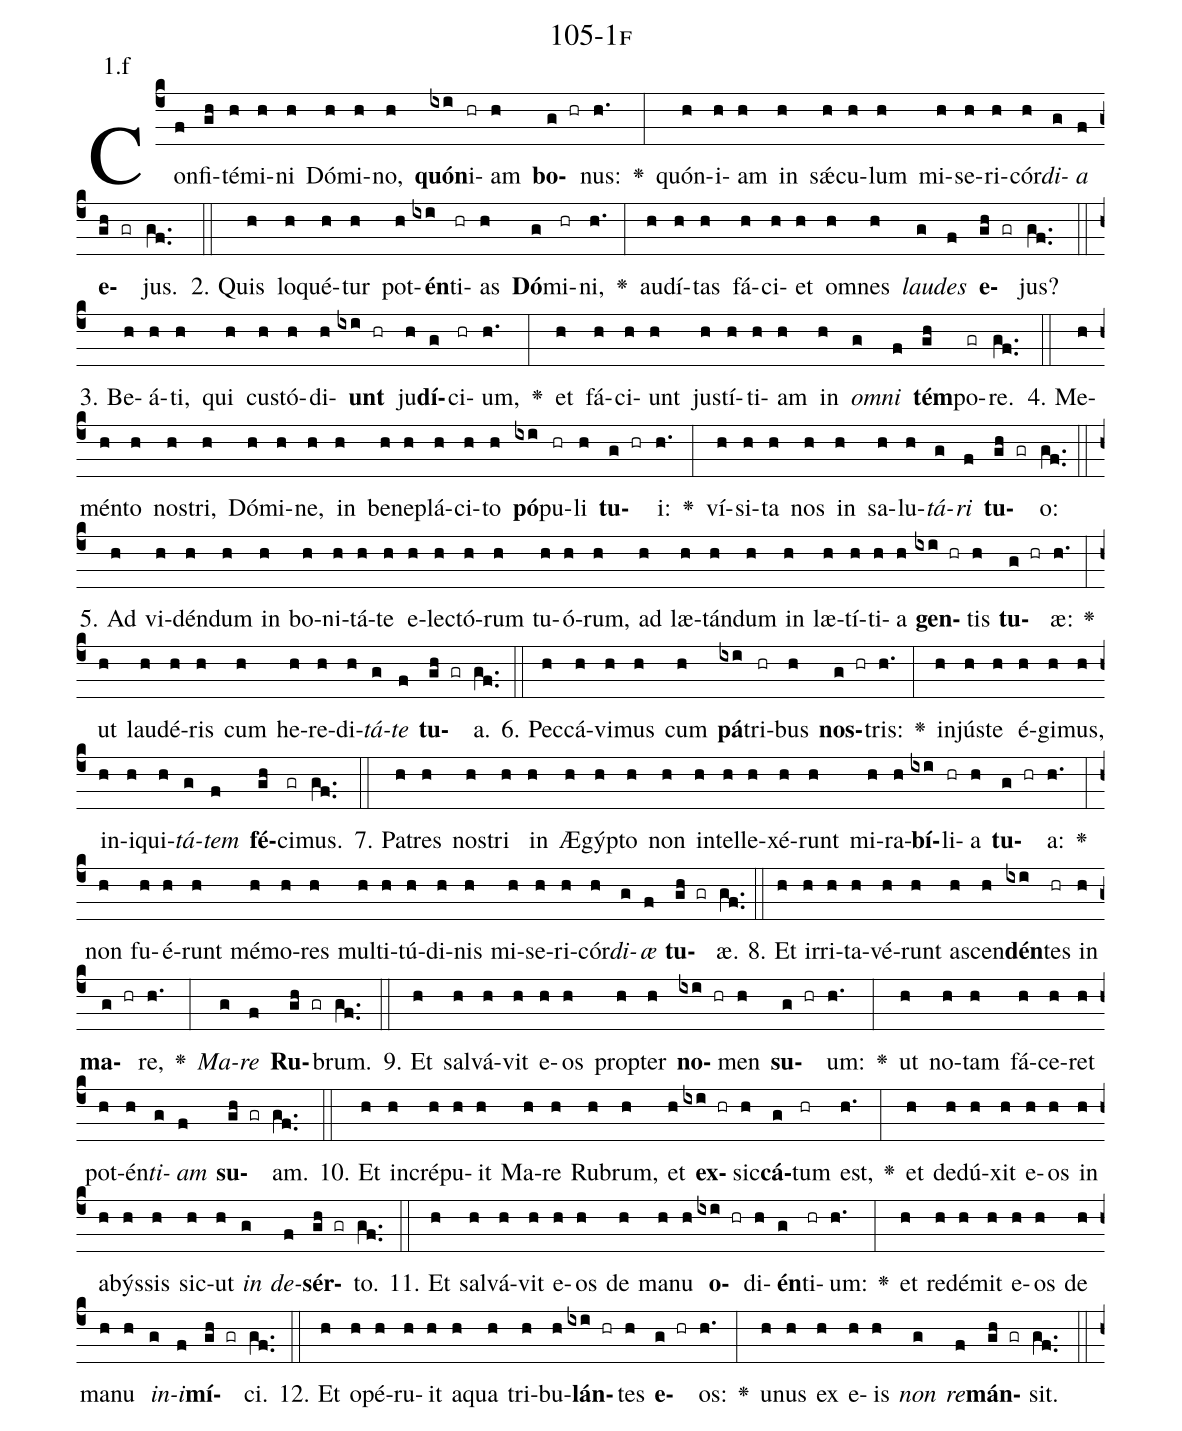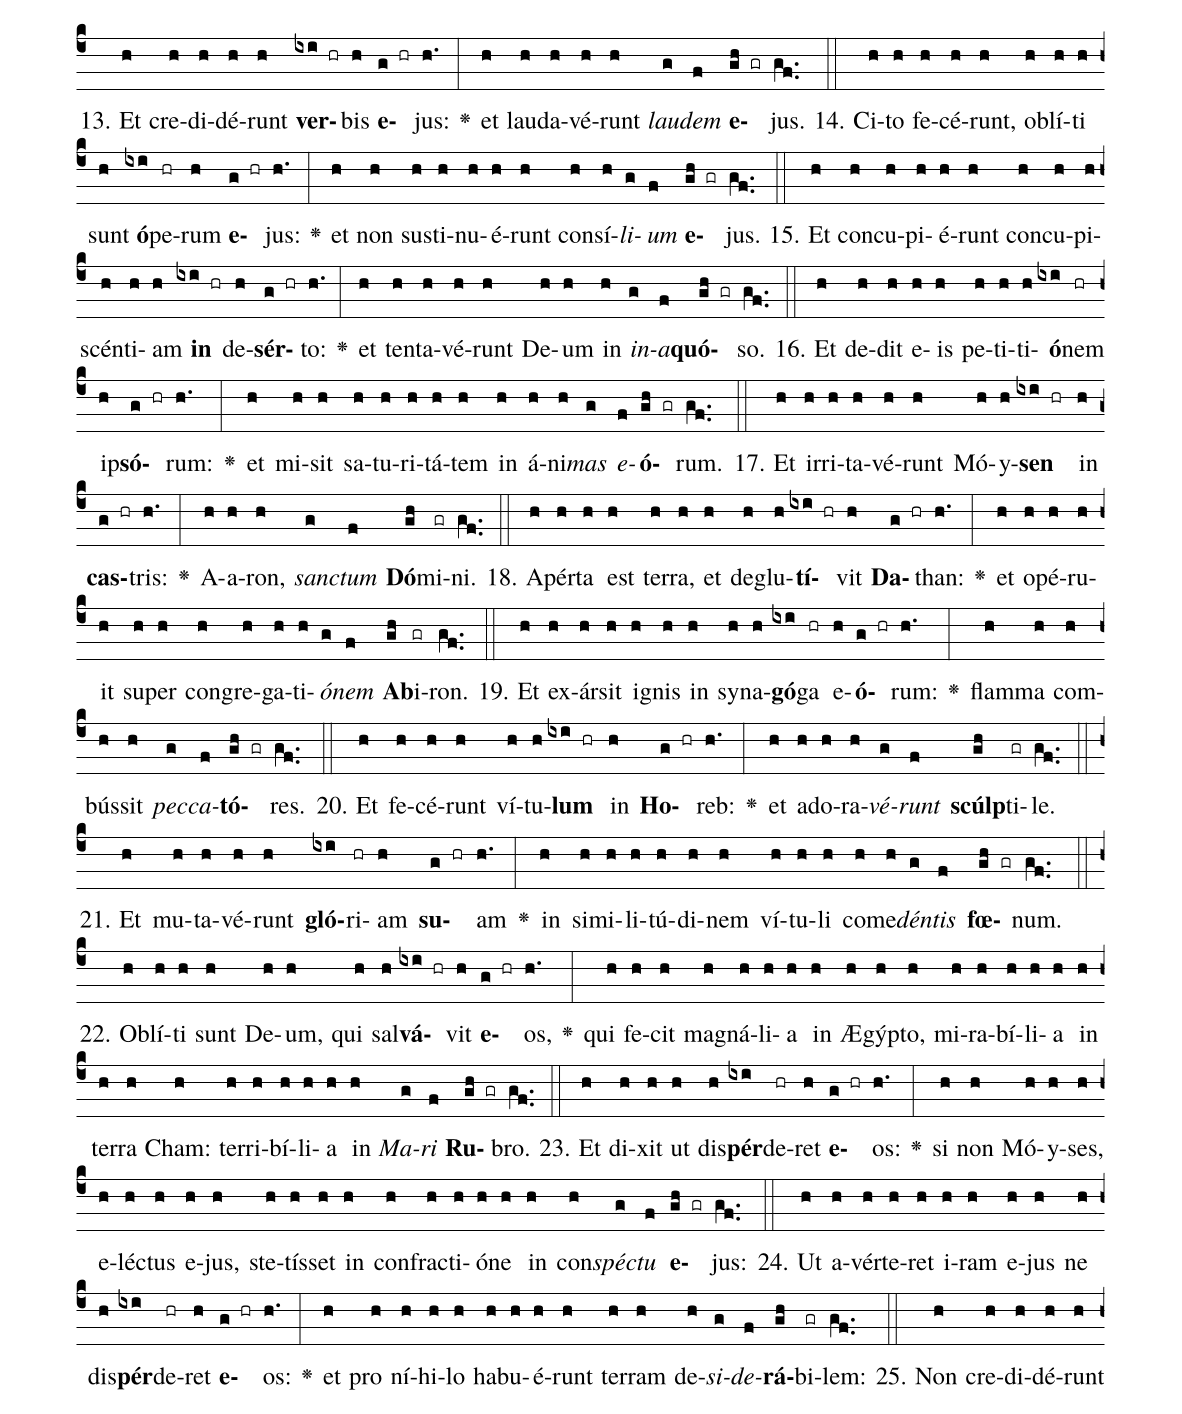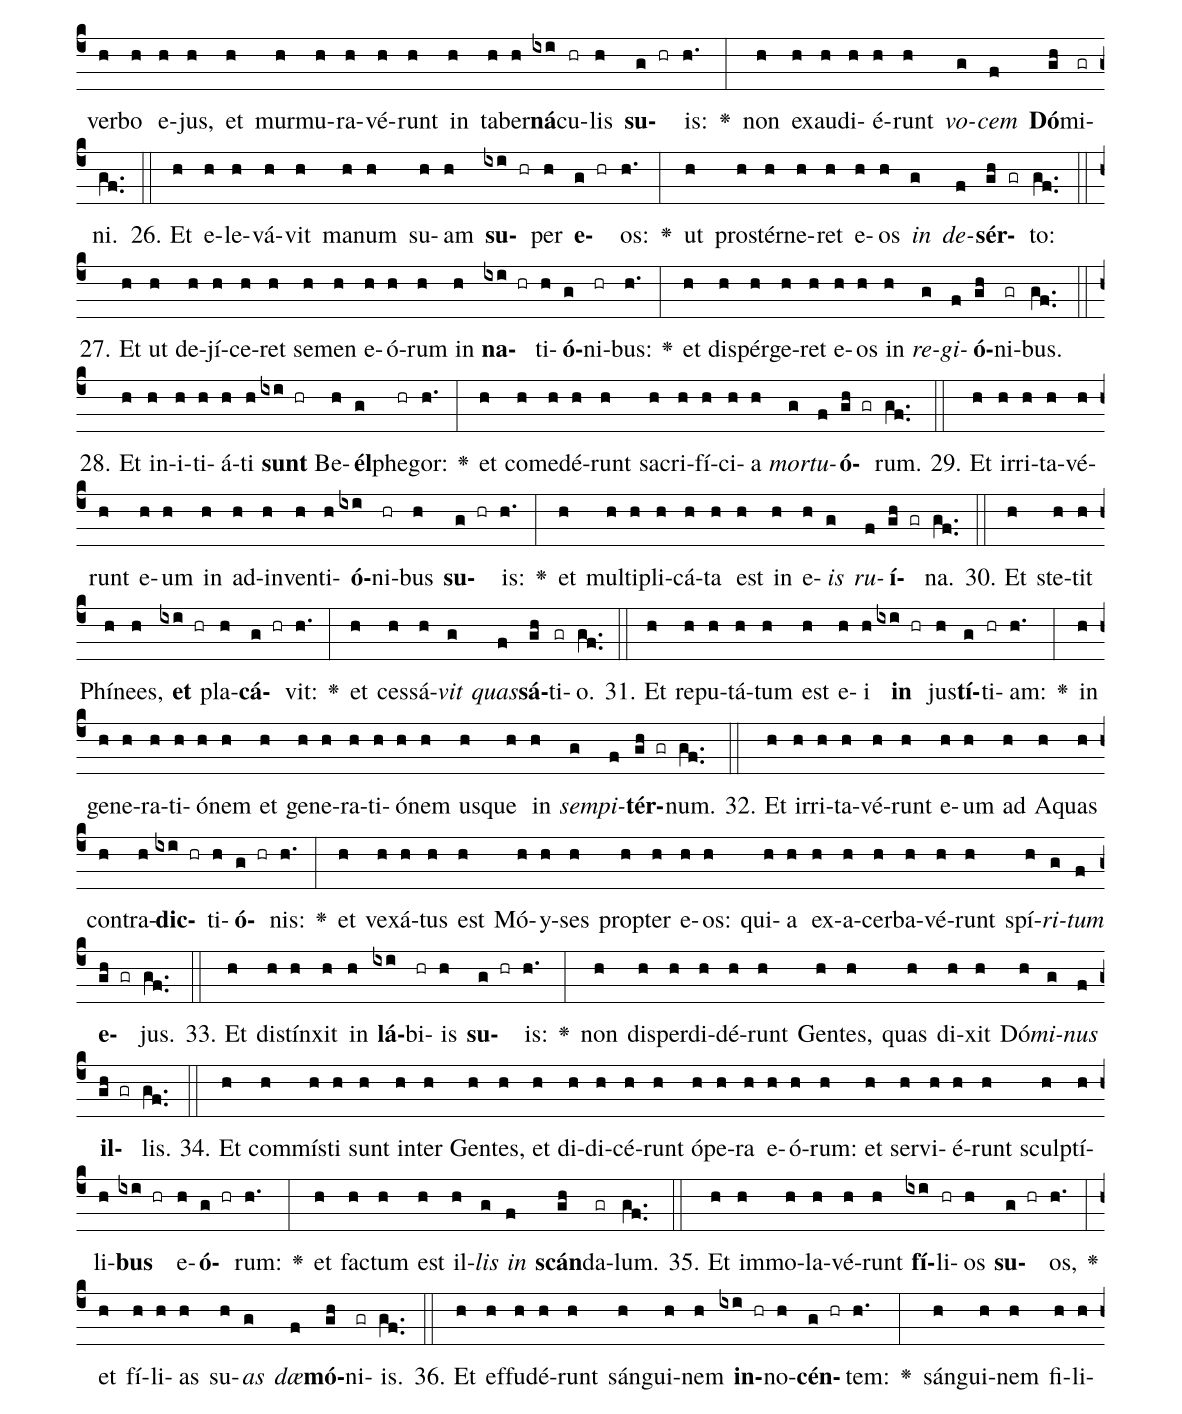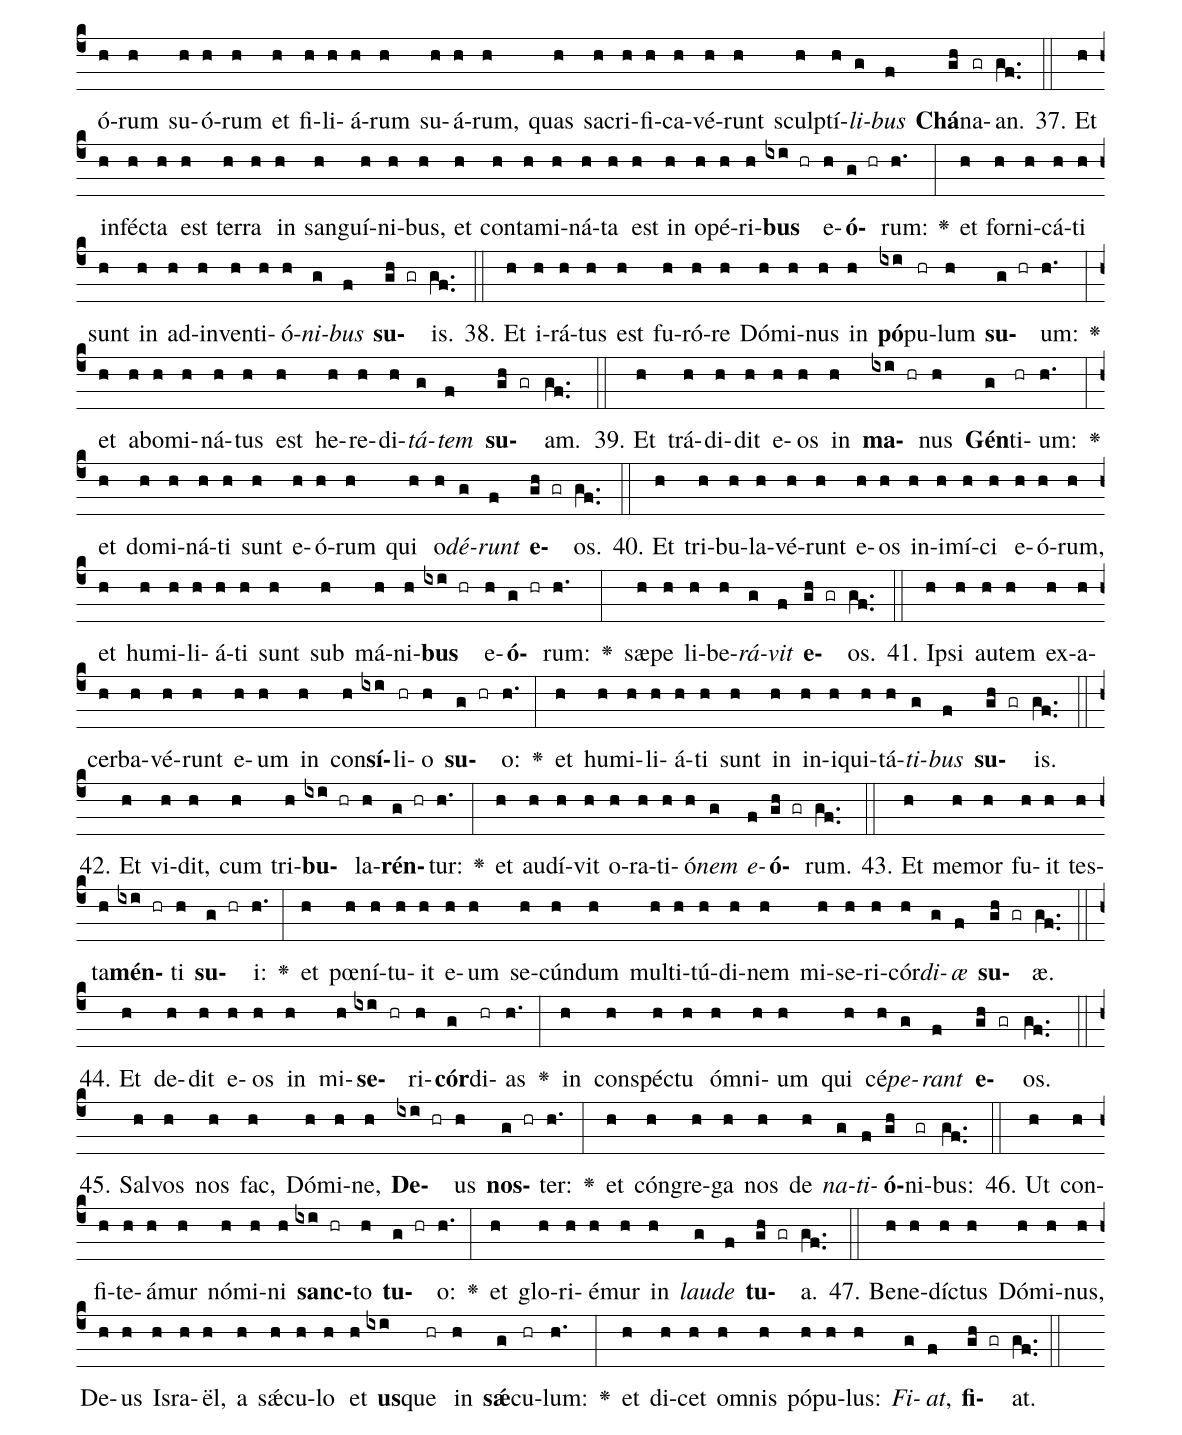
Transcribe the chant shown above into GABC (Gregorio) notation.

name: 105-1f;
annotation: 1.f;
%%
(c4)Con(f)fi(gh)té(h)mi(h)ni(h) Dó(h)mi(h)no,(h) <b>quón</b>(ixi)i(hr)am(h) <b>bo</b>(g hr)nus:(h.) <v>\greheightstar</v>(:) quón(h)i(h)am(h) in(h) sǽ(h)cu(h)lum(h) mi(h)se(h)ri(h)cór(h)<i>di</i>(g)<i>a</i>(f) <b>e</b>(gh gr)jus.(gf..) (::)
2. Quis(h) lo(h)qué(h)tur(h) pot(h)<b>én</b>(ixi)ti(hr)as(h) <b>Dó</b>(g)mi(hr)ni,(h.) <v>\greheightstar</v>(:) au(h)dí(h)tas(h) fá(h)ci(h)et(h) om(h)nes(h) <i>lau</i>(g)<i>des</i>(f) <b>e</b>(gh gr)jus?(gf..) (::)
3. Be(h)á(h)ti,(h) qui(h) cus(h)tó(h)di(h)<b>unt</b>(ixi hr) ju(h)<b>dí</b>(g)ci(hr)um,(h.) <v>\greheightstar</v>(:) et(h) fá(h)ci(h)unt(h) jus(h)tí(h)ti(h)am(h) in(h) <i>om</i>(g)<i>ni</i>(f) <b>tém</b>(gh)po(gr)re.(gf..) (::)
4. Me(h)mén(h)to(h) nos(h)tri,(h) Dó(h)mi(h)ne,(h) in(h) be(h)ne(h)plá(h)ci(h)to(h) <b>pó</b>(ixi)pu(hr)li(h) <b>tu</b>(g hr)i:(h.) <v>\greheightstar</v>(:) ví(h)si(h)ta(h) nos(h) in(h) sa(h)lu(h)<i>tá</i>(g)<i>ri</i>(f) <b>tu</b>(gh gr)o:(gf..) (::)
5. Ad(h) vi(h)dén(h)dum(h) in(h) bo(h)ni(h)tá(h)te(h) e(h)lec(h)tó(h)rum(h) tu(h)ó(h)rum,(h) ad(h) læ(h)tán(h)dum(h) in(h) læ(h)tí(h)ti(h)a(h) <b>gen</b>(ixi hr)tis(h) <b>tu</b>(g hr)æ:(h.) <v>\greheightstar</v>(:) ut(h) lau(h)dé(h)ris(h) cum(h) he(h)re(h)di(h)<i>tá</i>(g)<i>te</i>(f) <b>tu</b>(gh gr)a.(gf..) (::)
6. Pec(h)cá(h)vi(h)mus(h) cum(h) <b>pá</b>(ixi)tri(hr)bus(h) <b>nos</b>(g hr)tris:(h.) <v>\greheightstar</v>(:) in(h)jús(h)te(h) é(h)gi(h)mus,(h) in(h)i(h)qui(h)<i>tá</i>(g)<i>tem</i>(f) <b>fé</b>(gh)ci(gr)mus.(gf..) (::)
7. Pa(h)tres(h) nos(h)tri(h) in(h) Æ(h)gýp(h)to(h) non(h) in(h)tel(h)le(h)xé(h)runt(h) mi(h)ra(h)<b>bí</b>(ixi)li(hr)a(h) <b>tu</b>(g hr)a:(h.) <v>\greheightstar</v>(:) non(h) fu(h)é(h)runt(h) mé(h)mo(h)res(h) mul(h)ti(h)tú(h)di(h)nis(h) mi(h)se(h)ri(h)cór(h)<i>di</i>(g)<i>æ</i>(f) <b>tu</b>(gh gr)æ.(gf..) (::)
8. Et(h) ir(h)ri(h)ta(h)vé(h)runt(h) a(h)scen(h)<b>dén</b>(ixi)tes(hr) in(h) <b>ma</b>(g hr)re,(h.) <v>\greheightstar</v>(:) <i>Ma</i>(g)<i>re</i>(f) <b>Ru</b>(gh gr)brum.(gf..) (::)
9. Et(h) sal(h)vá(h)vit(h) e(h)os(h) prop(h)ter(h) <b>no</b>(ixi hr)men(h) <b>su</b>(g hr)um:(h.) <v>\greheightstar</v>(:) ut(h) no(h)tam(h) fá(h)ce(h)ret(h) pot(h)én(h)<i>ti</i>(g)<i>am</i>(f) <b>su</b>(gh gr)am.(gf..) (::)
10. Et(h) in(h)cré(h)pu(h)it(h) Ma(h)re(h) Ru(h)brum,(h) et(h) <b>ex</b>(ixi hr)sic(h)<b>cá</b>(g)tum(hr) est,(h.) <v>\greheightstar</v>(:) et(h) de(h)dú(h)xit(h) e(h)os(h) in(h) a(h)býs(h)sis(h) sic(h)ut(h) <i>in</i>(g) <i>de</i>(f)<b>sér</b>(gh gr)to.(gf..) (::)
11. Et(h) sal(h)vá(h)vit(h) e(h)os(h) de(h) ma(h)nu(h) <b>o</b>(ixi hr)di(h)<b>én</b>(g)ti(hr)um:(h.) <v>\greheightstar</v>(:) et(h) red(h)é(h)mit(h) e(h)os(h) de(h) ma(h)nu(h) <i>in</i>(g)<i>i</i>(f)<b>mí</b>(gh gr)ci.(gf..) (::)
12. Et(h) o(h)pé(h)ru(h)it(h) a(h)qua(h) tri(h)bu(h)<b>lán</b>(ixi hr)tes(h) <b>e</b>(g hr)os:(h.) <v>\greheightstar</v>(:) u(h)nus(h) ex(h) e(h)is(h) <i>non</i>(g) <i>re</i>(f)<b>mán</b>(gh gr)sit.(gf..) (::)
13. Et(h) cre(h)di(h)dé(h)runt(h) <b>ver</b>(ixi hr)bis(h) <b>e</b>(g hr)jus:(h.) <v>\greheightstar</v>(:) et(h) lau(h)da(h)vé(h)runt(h) <i>lau</i>(g)<i>dem</i>(f) <b>e</b>(gh gr)jus.(gf..) (::)
14. Ci(h)to(h) fe(h)cé(h)runt,(h) ob(h)lí(h)ti(h) sunt(h) <b>ó</b>(ixi)pe(hr)rum(h) <b>e</b>(g hr)jus:(h.) <v>\greheightstar</v>(:) et(h) non(h) sus(h)ti(h)nu(h)é(h)runt(h) con(h)sí(h)<i>li</i>(g)<i>um</i>(f) <b>e</b>(gh gr)jus.(gf..) (::)
15. Et(h) con(h)cu(h)pi(h)é(h)runt(h) con(h)cu(h)pi(h)scén(h)ti(h)am(h) <b>in</b>(ixi hr) de(h)<b>sér</b>(g hr)to:(h.) <v>\greheightstar</v>(:) et(h) ten(h)ta(h)vé(h)runt(h) De(h)um(h) in(h) <i>in</i>(g)<i>a</i>(f)<b>quó</b>(gh gr)so.(gf..) (::)
16. Et(h) de(h)dit(h) e(h)is(h) pe(h)ti(h)ti(h)<b>ó</b>(ixi)nem(hr) ip(h)<b>só</b>(g hr)rum:(h.) <v>\greheightstar</v>(:) et(h) mi(h)sit(h) sa(h)tu(h)ri(h)tá(h)tem(h) in(h) á(h)ni(h)<i>mas</i>(g) <i>e</i>(f)<b>ó</b>(gh gr)rum.(gf..) (::)
17. Et(h) ir(h)ri(h)ta(h)vé(h)runt(h) Mó(h)y(h)<b>sen</b>(ixi hr) in(h) <b>cas</b>(g hr)tris:(h.) <v>\greheightstar</v>(:) A(h)a(h)ron,(h) <i>sanc</i>(g)<i>tum</i>(f) <b>Dó</b>(gh)mi(gr)ni.(gf..) (::)
18. A(h)pér(h)ta(h) est(h) ter(h)ra,(h) et(h) de(h)glu(h)<b>tí</b>(ixi hr)vit(h) <b>Da</b>(g hr)than:(h.) <v>\greheightstar</v>(:) et(h) o(h)pé(h)ru(h)it(h) su(h)per(h) con(h)gre(h)ga(h)ti(h)<i>ó</i>(g)<i>nem</i>(f) <b>Ab</b>(gh)i(gr)ron.(gf..) (::)
19. Et(h) ex(h)ár(h)sit(h) i(h)gnis(h) in(h) sy(h)na(h)<b>gó</b>(ixi)ga(hr) e(h)<b>ó</b>(g hr)rum:(h.) <v>\greheightstar</v>(:) flam(h)ma(h) com(h)bús(h)sit(h) <i>pec</i>(g)<i>ca</i>(f)<b>tó</b>(gh gr)res.(gf..) (::)
20. Et(h) fe(h)cé(h)runt(h) ví(h)tu(h)<b>lum</b>(ixi hr) in(h) <b>Ho</b>(g hr)reb:(h.) <v>\greheightstar</v>(:) et(h) ad(h)o(h)ra(h)<i>vé</i>(g)<i>runt</i>(f) <b>scúlp</b>(gh)ti(gr)le.(gf..) (::)
21. Et(h) mu(h)ta(h)vé(h)runt(h) <b>gló</b>(ixi)ri(hr)am(h) <b>su</b>(g hr)am(h.) <v>\greheightstar</v>(:) in(h) si(h)mi(h)li(h)tú(h)di(h)nem(h) ví(h)tu(h)li(h) com(h)e(h)<i>dén</i>(g)<i>tis</i>(f) <b>fœ</b>(gh gr)num.(gf..) (::)
22. Ob(h)lí(h)ti(h) sunt(h) De(h)um,(h) qui(h) sal(h)<b>vá</b>(ixi hr)vit(h) <b>e</b>(g hr)os,(h.) <v>\greheightstar</v>(:) qui(h) fe(h)cit(h) ma(h)gná(h)li(h)a(h) in(h) Æ(h)gýp(h)to,(h) mi(h)ra(h)bí(h)li(h)a(h) in(h) ter(h)ra(h) Cham:(h) ter(h)ri(h)bí(h)li(h)a(h) in(h) <i>Ma</i>(g)<i>ri</i>(f) <b>Ru</b>(gh gr)bro.(gf..) (::)
23. Et(h) di(h)xit(h) ut(h) dis(h)<b>pér</b>(ixi)de(hr)ret(h) <b>e</b>(g hr)os:(h.) <v>\greheightstar</v>(:) si(h) non(h) Mó(h)y(h)ses,(h) e(h)léc(h)tus(h) e(h)jus,(h) ste(h)tís(h)set(h) in(h) con(h)frac(h)ti(h)ó(h)ne(h) in(h) con(h)<i>spéc</i>(g)<i>tu</i>(f) <b>e</b>(gh gr)jus:(gf..) (::)
24. Ut(h) a(h)vér(h)te(h)ret(h) i(h)ram(h) e(h)jus(h) ne(h) dis(h)<b>pér</b>(ixi)de(hr)ret(h) <b>e</b>(g hr)os:(h.) <v>\greheightstar</v>(:) et(h) pro(h) ní(h)hi(h)lo(h) ha(h)bu(h)é(h)runt(h) ter(h)ram(h) de(h)<i>si</i>(g)<i>de</i>(f)<b>rá</b>(gh)bi(gr)lem:(gf..) (::)
25. Non(h) cre(h)di(h)dé(h)runt(h) ver(h)bo(h) e(h)jus,(h) et(h) mur(h)mu(h)ra(h)vé(h)runt(h) in(h) ta(h)ber(h)<b>ná</b>(ixi)cu(hr)lis(h) <b>su</b>(g hr)is:(h.) <v>\greheightstar</v>(:) non(h) ex(h)au(h)di(h)é(h)runt(h) <i>vo</i>(g)<i>cem</i>(f) <b>Dó</b>(gh)mi(gr)ni.(gf..) (::)
26. Et(h) e(h)le(h)vá(h)vit(h) ma(h)num(h) su(h)am(h) <b>su</b>(ixi hr)per(h) <b>e</b>(g hr)os:(h.) <v>\greheightstar</v>(:) ut(h) pro(h)stér(h)ne(h)ret(h) e(h)os(h) <i>in</i>(g) <i>de</i>(f)<b>sér</b>(gh gr)to:(gf..) (::)
27. Et(h) ut(h) de(h)jí(h)ce(h)ret(h) se(h)men(h) e(h)ó(h)rum(h) in(h) <b>na</b>(ixi hr)ti(h)<b>ó</b>(g)ni(hr)bus:(h.) <v>\greheightstar</v>(:) et(h) di(h)spér(h)ge(h)ret(h) e(h)os(h) in(h) <i>re</i>(g)<i>gi</i>(f)<b>ó</b>(gh)ni(gr)bus.(gf..) (::)
28. Et(h) in(h)i(h)ti(h)á(h)ti(h) <b>sunt</b>(ixi hr) Be(h)<b>él</b>(g)phe(hr)gor:(h.) <v>\greheightstar</v>(:) et(h) com(h)e(h)dé(h)runt(h) sa(h)cri(h)fí(h)ci(h)a(h) <i>mor</i>(g)<i>tu</i>(f)<b>ó</b>(gh gr)rum.(gf..) (::)
29. Et(h) ir(h)ri(h)ta(h)vé(h)runt(h) e(h)um(h) in(h) ad(h)in(h)ven(h)ti(h)<b>ó</b>(ixi)ni(hr)bus(h) <b>su</b>(g hr)is:(h.) <v>\greheightstar</v>(:) et(h) mul(h)ti(h)pli(h)cá(h)ta(h) est(h) in(h) e(h)<i>is</i>(g) <i>ru</i>(f)<b>í</b>(gh gr)na.(gf..) (::)
30. Et(h) ste(h)tit(h) Phí(h)nees,(h) <b>et</b>(ixi hr) pla(h)<b>cá</b>(g hr)vit:(h.) <v>\greheightstar</v>(:) et(h) ces(h)sá(h)<i>vit</i>(g) <i>quas</i>(f)<b>sá</b>(gh)ti(gr)o.(gf..) (::)
31. Et(h) re(h)pu(h)tá(h)tum(h) est(h) e(h)i(h) <b>in</b>(ixi hr) jus(h)<b>tí</b>(g)ti(hr)am:(h.) <v>\greheightstar</v>(:) in(h) ge(h)ne(h)ra(h)ti(h)ó(h)nem(h) et(h) ge(h)ne(h)ra(h)ti(h)ó(h)nem(h) us(h)que(h) in(h) <i>sem</i>(g)<i>pi</i>(f)<b>tér</b>(gh gr)num.(gf..) (::)
32. Et(h) ir(h)ri(h)ta(h)vé(h)runt(h) e(h)um(h) ad(h) A(h)quas(h) con(h)tra(h)<b>dic</b>(ixi hr)ti(h)<b>ó</b>(g hr)nis:(h.) <v>\greheightstar</v>(:) et(h) ve(h)xá(h)tus(h) est(h) Mó(h)y(h)ses(h) prop(h)ter(h) e(h)os:(h) qui(h)a(h) ex(h)a(h)cer(h)ba(h)vé(h)runt(h) spí(h)<i>ri</i>(g)<i>tum</i>(f) <b>e</b>(gh gr)jus.(gf..) (::)
33. Et(h) di(h)stín(h)xit(h) in(h) <b>lá</b>(ixi)bi(hr)is(h) <b>su</b>(g hr)is:(h.) <v>\greheightstar</v>(:) non(h) dis(h)per(h)di(h)dé(h)runt(h) Gen(h)tes,(h) quas(h) di(h)xit(h) Dó(h)<i>mi</i>(g)<i>nus</i>(f) <b>il</b>(gh gr)lis.(gf..) (::)
34. Et(h) com(h)mís(h)ti(h) sunt(h) in(h)ter(h) Gen(h)tes,(h) et(h) di(h)di(h)cé(h)runt(h) ó(h)pe(h)ra(h) e(h)ó(h)rum:(h) et(h) ser(h)vi(h)é(h)runt(h) sculp(h)tí(h)li(h)<b>bus</b>(ixi hr) e(h)<b>ó</b>(g hr)rum:(h.) <v>\greheightstar</v>(:) et(h) fac(h)tum(h) est(h) il(h)<i>lis</i>(g) <i>in</i>(f) <b>scán</b>(gh)da(gr)lum.(gf..) (::)
35. Et(h) im(h)mo(h)la(h)vé(h)runt(h) <b>fí</b>(ixi)li(hr)os(h) <b>su</b>(g hr)os,(h.) <v>\greheightstar</v>(:) et(h) fí(h)li(h)as(h) su(h)<i>as</i>(g) <i>dæ</i>(f)<b>mó</b>(gh)ni(gr)is.(gf..) (::)
36. Et(h) ef(h)fu(h)dé(h)runt(h) sán(h)gui(h)nem(h) <b>in</b>(ixi hr)no(h)<b>cén</b>(g hr)tem:(h.) <v>\greheightstar</v>(:) sán(h)gui(h)nem(h) fi(h)li(h)ó(h)rum(h) su(h)ó(h)rum(h) et(h) fi(h)li(h)á(h)rum(h) su(h)á(h)rum,(h) quas(h) sa(h)cri(h)fi(h)ca(h)vé(h)runt(h) sculp(h)tí(h)<i>li</i>(g)<i>bus</i>(f) <b>Chá</b>(gh)na(gr)an.(gf..) (::)
37. Et(h) in(h)féc(h)ta(h) est(h) ter(h)ra(h) in(h) san(h)guí(h)ni(h)bus,(h) et(h) con(h)ta(h)mi(h)ná(h)ta(h) est(h) in(h) o(h)pé(h)ri(h)<b>bus</b>(ixi hr) e(h)<b>ó</b>(g hr)rum:(h.) <v>\greheightstar</v>(:) et(h) for(h)ni(h)cá(h)ti(h) sunt(h) in(h) ad(h)in(h)ven(h)ti(h)ó(h)<i>ni</i>(g)<i>bus</i>(f) <b>su</b>(gh gr)is.(gf..) (::)
38. Et(h) i(h)rá(h)tus(h) est(h) fu(h)ró(h)re(h) Dó(h)mi(h)nus(h) in(h) <b>pó</b>(ixi)pu(hr)lum(h) <b>su</b>(g hr)um:(h.) <v>\greheightstar</v>(:) et(h) ab(h)o(h)mi(h)ná(h)tus(h) est(h) he(h)re(h)di(h)<i>tá</i>(g)<i>tem</i>(f) <b>su</b>(gh gr)am.(gf..) (::)
39. Et(h) trá(h)di(h)dit(h) e(h)os(h) in(h) <b>ma</b>(ixi hr)nus(h) <b>Gén</b>(g)ti(hr)um:(h.) <v>\greheightstar</v>(:) et(h) do(h)mi(h)ná(h)ti(h) sunt(h) e(h)ó(h)rum(h) qui(h) o(h)<i>dé</i>(g)<i>runt</i>(f) <b>e</b>(gh gr)os.(gf..) (::)
40. Et(h) tri(h)bu(h)la(h)vé(h)runt(h) e(h)os(h) in(h)i(h)mí(h)ci(h) e(h)ó(h)rum,(h) et(h) hu(h)mi(h)li(h)á(h)ti(h) sunt(h) sub(h) má(h)ni(h)<b>bus</b>(ixi hr) e(h)<b>ó</b>(g hr)rum:(h.) <v>\greheightstar</v>(:) sæ(h)pe(h) li(h)be(h)<i>rá</i>(g)<i>vit</i>(f) <b>e</b>(gh gr)os.(gf..) (::)
41. Ip(h)si(h) au(h)tem(h) ex(h)a(h)cer(h)ba(h)vé(h)runt(h) e(h)um(h) in(h) con(h)<b>sí</b>(ixi)li(hr)o(h) <b>su</b>(g hr)o:(h.) <v>\greheightstar</v>(:) et(h) hu(h)mi(h)li(h)á(h)ti(h) sunt(h) in(h) in(h)i(h)qui(h)tá(h)<i>ti</i>(g)<i>bus</i>(f) <b>su</b>(gh gr)is.(gf..) (::)
42. Et(h) vi(h)dit,(h) cum(h) tri(h)<b>bu</b>(ixi hr)la(h)<b>rén</b>(g hr)tur:(h.) <v>\greheightstar</v>(:) et(h) au(h)dí(h)vit(h) o(h)ra(h)ti(h)ó(h)<i>nem</i>(g) <i>e</i>(f)<b>ó</b>(gh gr)rum.(gf..) (::)
43. Et(h) me(h)mor(h) fu(h)it(h) tes(h)ta(h)<b>mén</b>(ixi hr)ti(h) <b>su</b>(g hr)i:(h.) <v>\greheightstar</v>(:) et(h) pœ(h)ní(h)tu(h)it(h) e(h)um(h) se(h)cún(h)dum(h) mul(h)ti(h)tú(h)di(h)nem(h) mi(h)se(h)ri(h)cór(h)<i>di</i>(g)<i>æ</i>(f) <b>su</b>(gh gr)æ.(gf..) (::)
44. Et(h) de(h)dit(h) e(h)os(h) in(h) mi(h)<b>se</b>(ixi hr)ri(h)<b>cór</b>(g)di(hr)as(h.) <v>\greheightstar</v>(:) in(h) con(h)spéc(h)tu(h) óm(h)ni(h)um(h) qui(h) cé(h)<i>pe</i>(g)<i>rant</i>(f) <b>e</b>(gh gr)os.(gf..) (::)
45. Sal(h)vos(h) nos(h) fac,(h) Dó(h)mi(h)ne,(h) <b>De</b>(ixi hr)us(h) <b>nos</b>(g hr)ter:(h.) <v>\greheightstar</v>(:) et(h) cón(h)gre(h)ga(h) nos(h) de(h) <i>na</i>(g)<i>ti</i>(f)<b>ó</b>(gh)ni(gr)bus:(gf..) (::)
46. Ut(h) con(h)fi(h)te(h)á(h)mur(h) nó(h)mi(h)ni(h) <b>sanc</b>(ixi hr)to(h) <b>tu</b>(g hr)o:(h.) <v>\greheightstar</v>(:) et(h) glo(h)ri(h)é(h)mur(h) in(h) <i>lau</i>(g)<i>de</i>(f) <b>tu</b>(gh gr)a.(gf..) (::)
47. Be(h)ne(h)díc(h)tus(h) Dó(h)mi(h)nus,(h) De(h)us(h) Is(h)ra(h)ël,(h) a(h) sǽ(h)cu(h)lo(h) et(h) <b>us</b>(ixi)que(hr) in(h) <b>sǽ</b>(g)cu(hr)lum:(h.) <v>\greheightstar</v>(:) et(h) di(h)cet(h) om(h)nis(h) pó(h)pu(h)lus:(h) <i>Fi</i>(g)<i>at</i>,(f) <b>fi</b>(gh gr)at.(gf..) (::)
